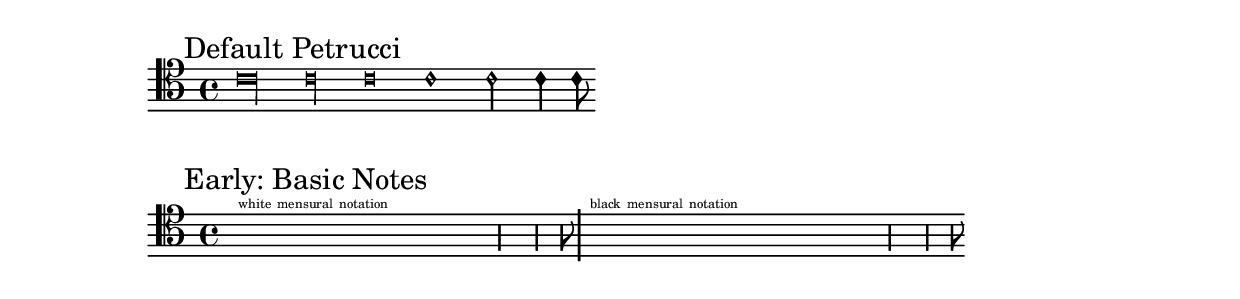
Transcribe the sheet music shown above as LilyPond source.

\version "2.24.3"
\version "2.24.3"

\version "2.24.3"

#(ly:add-interface
    'early-interface
    "Properties of the 'early' music grobs"
    '(prop1
      prop2
      prop3))

\version "2.24.3"

% Function: ly:make-stencil expr xext yext
% Stencils are device independent output expressions. They carry two pieces of information:
% A specification of how to print this object. This specification is processed by the output backends, for example ‘scm/output-ps.scm’.
% The vertical and horizontal extents of the object, given as pairs. If an extent is unspecified (or if you use empty-interval as its value), it is taken to be empty.

#(define-public early:styles-list
  '(tournai))

#(define-public (early:has-style style)
  (when (not (symbol? style)) (display "style must be a symbol."))
  (any (lambda (style-name)
        (eq? style-name style))
   early:styles-list))

#(define (early:get-notehead-path style type notation properties)
  '())

#(define-public (early:note-head::print grob)
  "Create early stencil for a notehead."
  (let* ((staff-position (ly:grob-property grob 'staff-position))
         (style (ly:grob-property grob 'style)) )
   (if (not (early:has-style style))
    (ly:note-head::print grob)
    (begin
     (ly:note-head::print grob)))))


\layout {

    \context {

       	\PetrucciVoice

        %% Initialize

       	\name EarlyVoice
       	\alias PetrucciVoice
       	\description "..." % TODO

        %% Properties

       	% \consists Ligature_bracket_engraver
       	\remove Mensural_ligature_engraver
        \override NoteHead.style = #'tournai
        \override NoteHead.stencil = #early:note-head::print

    }

    \context {

       	\PetrucciStaff

        %% Initialize

       	\name EarlyStaff
       	\alias PetrucciStaff
       	\denies Voice
       	\defaultchild EarlyVoice
       	\accepts EarlyVoice
       	\description "..." % TODO

        %% Properties

        \override Stem.neutral-direction = #UP

    }

    \inherit-acceptability EarlyStaff PetrucciStaff
    \inherit-acceptability EarlyVoice PetrucciVoice

}


basic_notes = {c\maxima c\longa c\breve c1 c2 c4 c8}

\new PetrucciStaff \relative c' {

    \clef tenor

    \mark "Default Petrucci"
    \basic_notes

}

\new EarlyStaff \relative c' {

    \clef tenor

    \mark "Early: Basic Notes"
    s1^\markup \fontsize #-5 { white mensural notation }
    \basic_notes

    \bar "|"

    s1^\markup \fontsize #-5 { black mensural notation }
    \basic_notes

}
